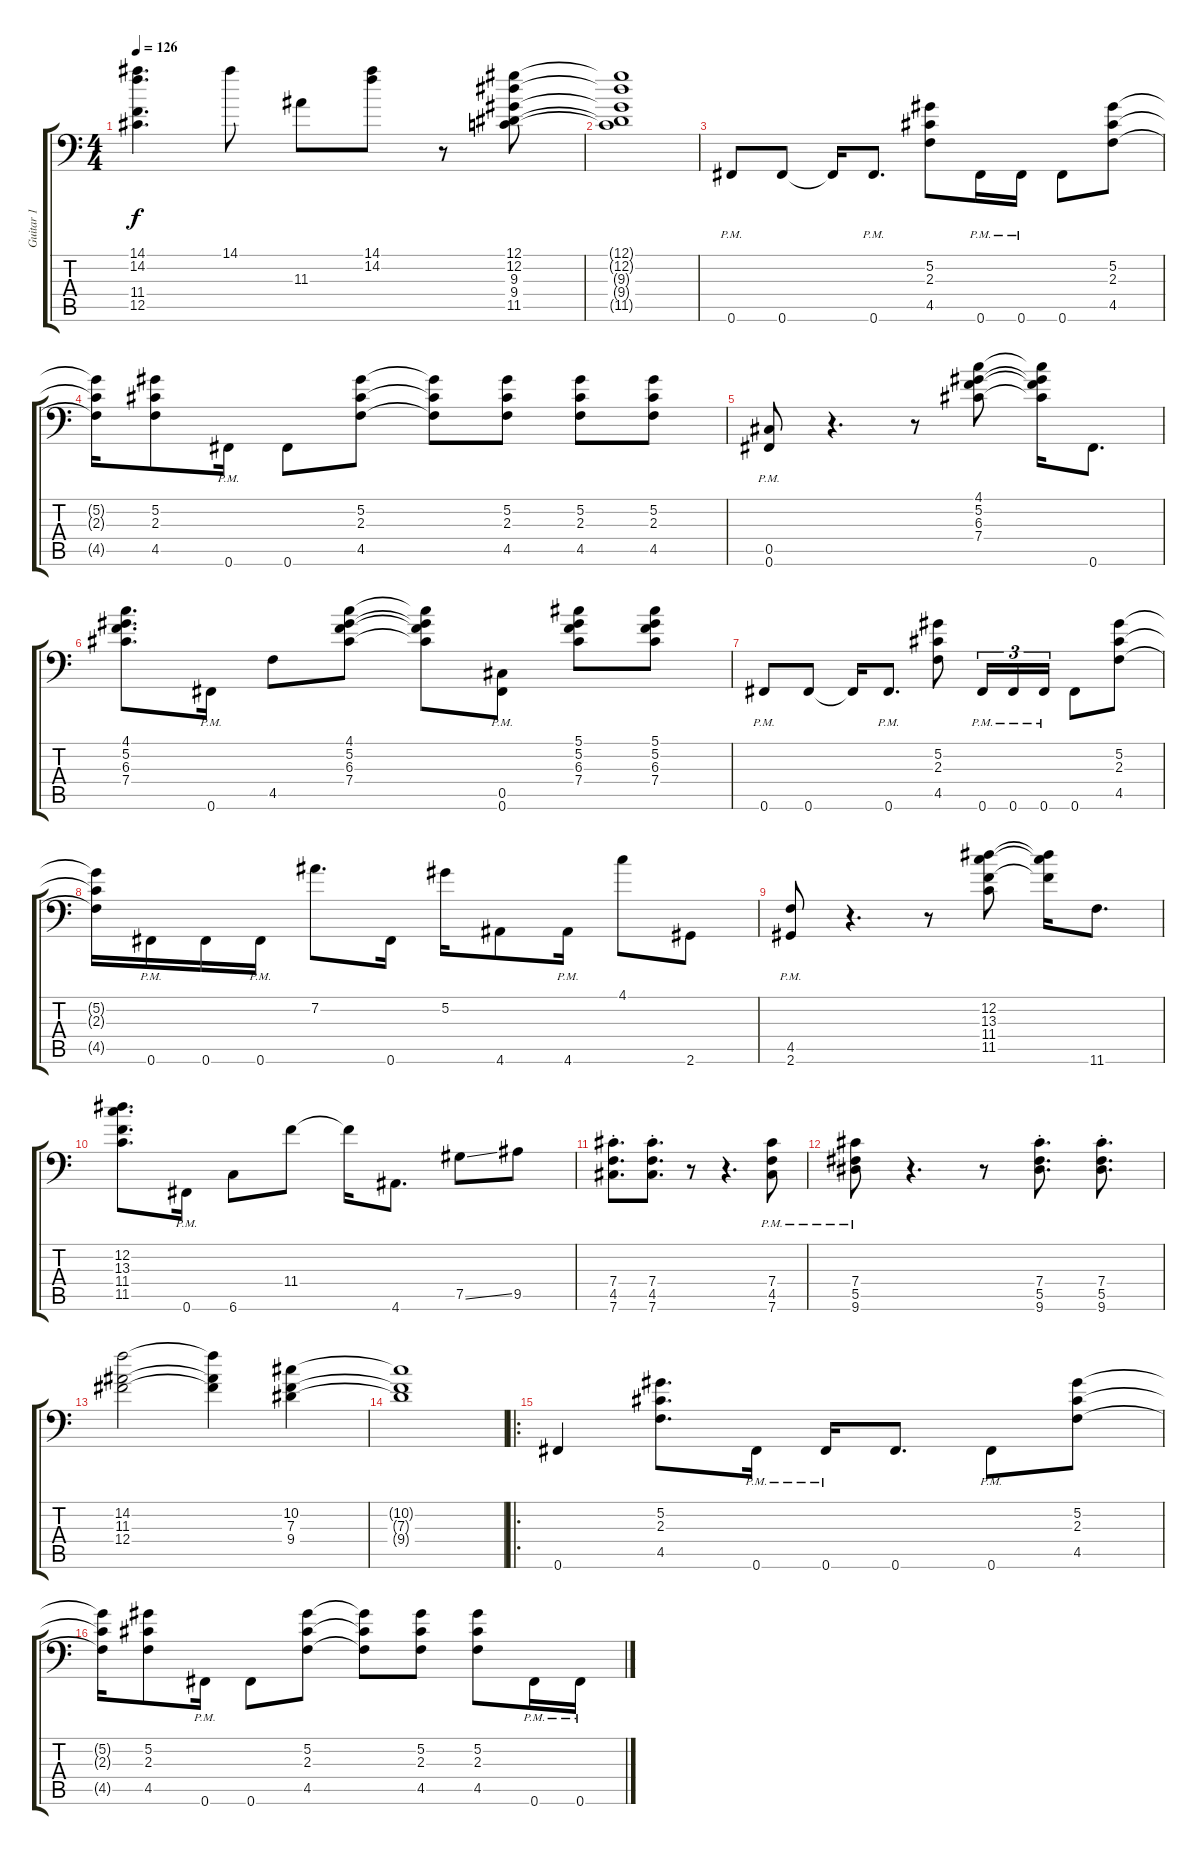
\track ("Guitar 1" "Guitar 1") {instrument distortionguitar}
\staff {score tabs}
\tuning (Ab3 Eb3 B2 Gb2 Db2 Gb1) {hide}
\ts (4 4)
\tempo 126
\clef f4
\ks c
(14.1 14.2 11.4 12.5).4{d dy f} 14.1.8 11.3.8 (14.1 14.2).8 r.8 (12.1 12.2 9.3 9.4 11.5).8 |
(12.1{t} 12.2{t} 9.3{t} 9.4{t} 11.5{t}).1 |
0.6{pm}.8 0.6.8 0.6{t}.16 0.6{pm}.8{d} (5.2 2.3 4.5).8 0.6{pm}.16 0.6{pm}.16 0.6.8 (5.2 2.3 4.5).8 |
(5.2{t} 2.3{t} 4.5{t}).16 (5.2 2.3 4.5).8 0.6{pm}.16 0.6.8 (5.2 2.3 4.5).8 (5.2{t} 2.3{t} 4.5{t}).8 (5.2 2.3 4.5).8 (5.2 2.3 4.5).8 (5.2 2.3 4.5).8 |
(0.5{pm} 0.6{pm}).8 r.4{d} r.8 (4.1 5.2 6.3 7.4).8 (4.1{t} 5.2{t} 6.3{t} 7.4{t}).16 0.6.8{d} |
(4.1 5.2 6.3 7.4).8{d} 0.6{pm}.16 4.5.8 (4.1 5.2 6.3 7.4).8 (4.1{t} 5.2{t} 6.3{t} 7.4{t}).8 (0.5{pm} 0.6{pm}).8 (5.1 5.2 6.3 7.4).8 (5.1 5.2 6.3 7.4).8 |
0.6{pm}.8 0.6.8 0.6{t}.16 0.6{pm}.8{d} (5.2 2.3 4.5).8 0.6{pm}.16{tu (3 2)} 0.6{pm}.16{tu (3 2)} 0.6{pm}.16{tu (3 2)} 0.6.8 (5.2 2.3 4.5).8 |
(5.2{t} 2.3{t} 4.5{t}).16 0.6{pm}.16 0.6.16 0.6{pm}.16 7.2.8{d} 0.6.16 5.2.16 4.6.8 4.6{pm}.16 4.1.8 2.6.8 |
(4.5{pm} 2.6{pm}).8 r.4{d} r.8 (12.2 13.3 11.4 11.5).8 (12.2{t} 13.3{t} 11.4{t}).16 11.6.8{d} |
(12.2 13.3 11.4 11.5).8{d} 0.6{pm}.16 6.6.8 11.4.8 11.4{t}.16 4.6.8{d} 7.5{ss}.8 9.5.8 |
(7.4{st} 4.5{st} 7.6{st}).8{d} (7.4{st} 4.5{st} 7.6{st}).8{d} r.8 r.4{d} (7.4{pm} 4.5{pm} 7.6{pm}).8 |
(7.4{pm} 5.5{pm} 9.6{pm}).8 r.4{d} r.8 (7.4{st} 5.5{st} 9.6{st}).8{d} (7.4{st} 5.5{st} 9.6{st}).8{d} |
(14.2 11.3 12.4).2 (14.2{t} 11.3{t} 12.4{t}).4 (10.2 7.3 9.4).4 |
(10.2{t} 7.3{t} 9.4{t}).1 |
\ro
0.6.4 (5.2 2.3 4.5).8{d} 0.6{pm}.16 0.6{pm}.16 0.6.8{d} 0.6{pm}.8 (5.2 2.3 4.5).8 |
(5.2{t} 2.3{t} 4.5{t}).16 (5.2 2.3 4.5).8 0.6{pm}.16 0.6.8 (5.2 2.3 4.5).8 (5.2{t} 2.3{t} 4.5{t}).8 (5.2 2.3 4.5).8 (5.2 2.3 4.5).8 0.6{pm}.16 0.6{pm}.16
